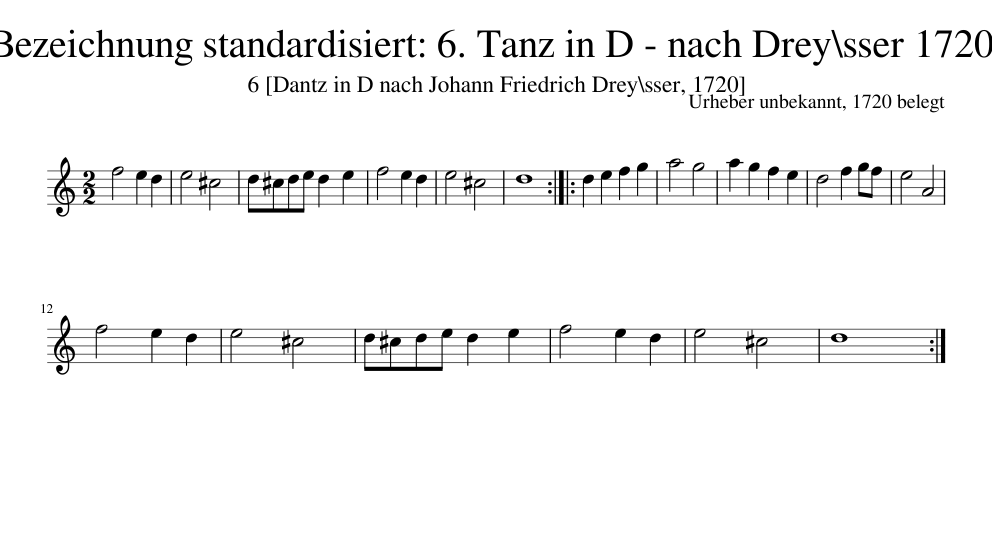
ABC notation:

X:1
L:1/8
M:2/2
I:linebreak $
K:C
V:1 treble
V:1
 f4 e2 d2 | e4 ^c4 | d^cde d2 e2 | f4 e2 d2 | e4 ^c4 | %5
 d8 :: d2 e2 f2 g2 | a4 g4 | a2 g2 f2 e2 | d4 f2 gf | %10
 e4 A4 |$ f4 e2 d2 | e4 ^c4 | d^cde d2 e2 | f4 e2 d2 | %15
 e4 ^c4 | d8 :| %17
